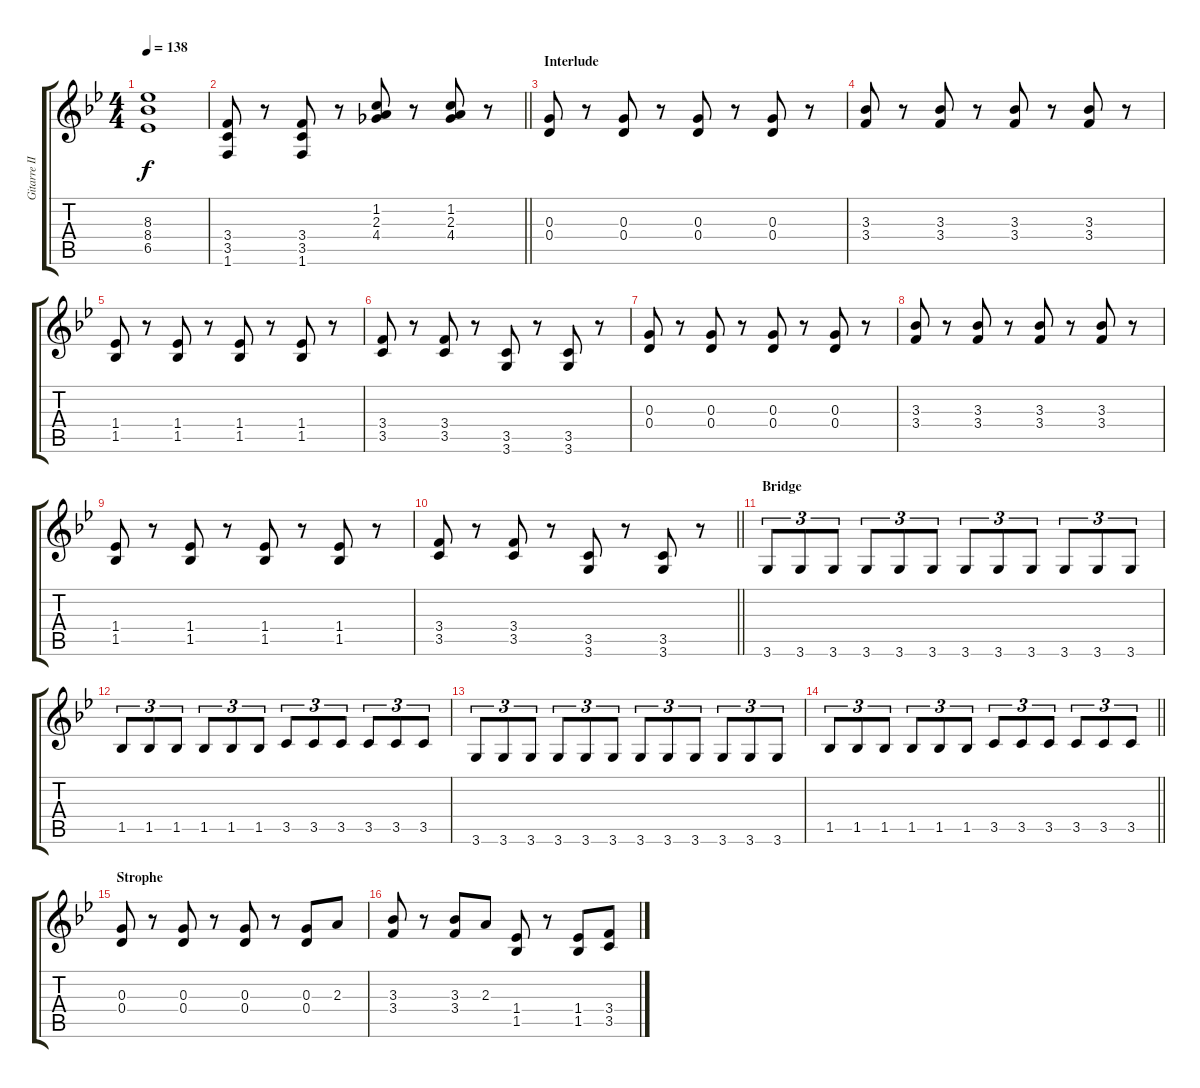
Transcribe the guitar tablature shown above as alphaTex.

\track ("Gitarre II" "Gitarre II") {instrument distortionguitar}
\staff {score tabs}
\tuning (E4 B3 G3 D3 A2 E2) {hide}
\ts (4 4)
\tempo 138
\clef g2
\ks bb
(8.3 8.4 6.5).1{dy f} |
\barLineRight lightlight
(3.4 3.5 1.6).8 r.8 (3.4 3.5 1.6).8 r.8 (1.2 2.3 4.4).8 r.8 (1.2 2.3 4.4).8 r.8 |
\section ("" "Interlude")
(0.3 0.4).8 r.8 (0.3 0.4).8 r.8 (0.3 0.4).8 r.8 (0.3 0.4).8 r.8 |
(3.3 3.4).8 r.8 (3.3 3.4).8 r.8 (3.3 3.4).8 r.8 (3.3 3.4).8 r.8 |
(1.4 1.5).8 r.8 (1.4 1.5).8 r.8 (1.4 1.5).8 r.8 (1.4 1.5).8 r.8 |
(3.4 3.5).8 r.8 (3.4 3.5).8 r.8 (3.5 3.6).8 r.8 (3.5 3.6).8 r.8 |
(0.3 0.4).8 r.8 (0.3 0.4).8 r.8 (0.3 0.4).8 r.8 (0.3 0.4).8 r.8 |
(3.3 3.4).8 r.8 (3.3 3.4).8 r.8 (3.3 3.4).8 r.8 (3.3 3.4).8 r.8 |
(1.4 1.5).8 r.8 (1.4 1.5).8 r.8 (1.4 1.5).8 r.8 (1.4 1.5).8 r.8 |
\barLineRight lightlight
(3.4 3.5).8 r.8 (3.4 3.5).8 r.8 (3.5 3.6).8 r.8 (3.5 3.6).8 r.8 |
\section ("" "Bridge")
3.6.8{tu (3 2)} 3.6.8{tu (3 2)} 3.6.8{tu (3 2)} 3.6.8{tu (3 2)} 3.6.8{tu (3 2)} 3.6.8{tu (3 2)} 3.6.8{tu (3 2)} 3.6.8{tu (3 2)} 3.6.8{tu (3 2)} 3.6.8{tu (3 2)} 3.6.8{tu (3 2)} 3.6.8{tu (3 2)} |
1.5.8{tu (3 2)} 1.5.8{tu (3 2)} 1.5.8{tu (3 2)} 1.5.8{tu (3 2)} 1.5.8{tu (3 2)} 1.5.8{tu (3 2)} 3.5.8{tu (3 2)} 3.5.8{tu (3 2)} 3.5.8{tu (3 2)} 3.5.8{tu (3 2)} 3.5.8{tu (3 2)} 3.5.8{tu (3 2)} |
3.6.8{tu (3 2)} 3.6.8{tu (3 2)} 3.6.8{tu (3 2)} 3.6.8{tu (3 2)} 3.6.8{tu (3 2)} 3.6.8{tu (3 2)} 3.6.8{tu (3 2)} 3.6.8{tu (3 2)} 3.6.8{tu (3 2)} 3.6.8{tu (3 2)} 3.6.8{tu (3 2)} 3.6.8{tu (3 2)} |
\barLineRight lightlight
1.5.8{tu (3 2)} 1.5.8{tu (3 2)} 1.5.8{tu (3 2)} 1.5.8{tu (3 2)} 1.5.8{tu (3 2)} 1.5.8{tu (3 2)} 3.5.8{tu (3 2)} 3.5.8{tu (3 2)} 3.5.8{tu (3 2)} 3.5.8{tu (3 2)} 3.5.8{tu (3 2)} 3.5.8{tu (3 2)} |
\section ("" "Strophe")
(0.3 0.4).8 r.8 (0.3 0.4).8 r.8 (0.3 0.4).8 r.8 (0.3 0.4).8 2.3.8 |
(3.3 3.4).8 r.8 (3.3 3.4).8 2.3.8 (1.4 1.5).8 r.8 (1.4 1.5).8 (3.4 3.5).8
